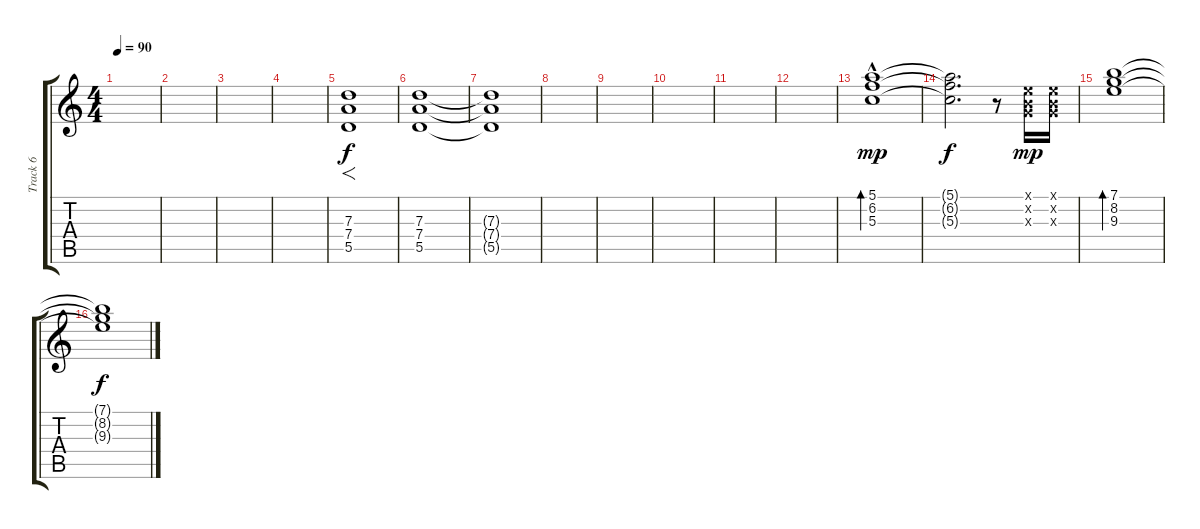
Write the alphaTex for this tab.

\track ("Track 6" "Track 6") {instrument overdrivenguitar}
\staff {score tabs}
\tuning (E4 B3 G3 D3 A2 E2) {hide}
\ts (4 4)
\tempo 90
\clef g2
\ks c
|
|
|
|
(7.3 7.4 5.5).1{f} |
(7.3 7.4 5.5).1 |
(7.3{t} 7.4{t} 5.5{t}).1{dy f} |
|
|
|
|
|
(5.1 6.2 5.3{hac}).1{bd 240 dy mp} |
(5.1{t} 6.2{t} 5.3{t}).2{d dy f} r.8 (0.1{x} 0.2{x} 0.3{x}).16{dy mp} (0.1{x} 0.2{x} 0.3{x}).16 |
(7.1 8.2 9.3).1{bd 240} |
(7.1{t} 8.2{t} 9.3{t}).1{dy f}
